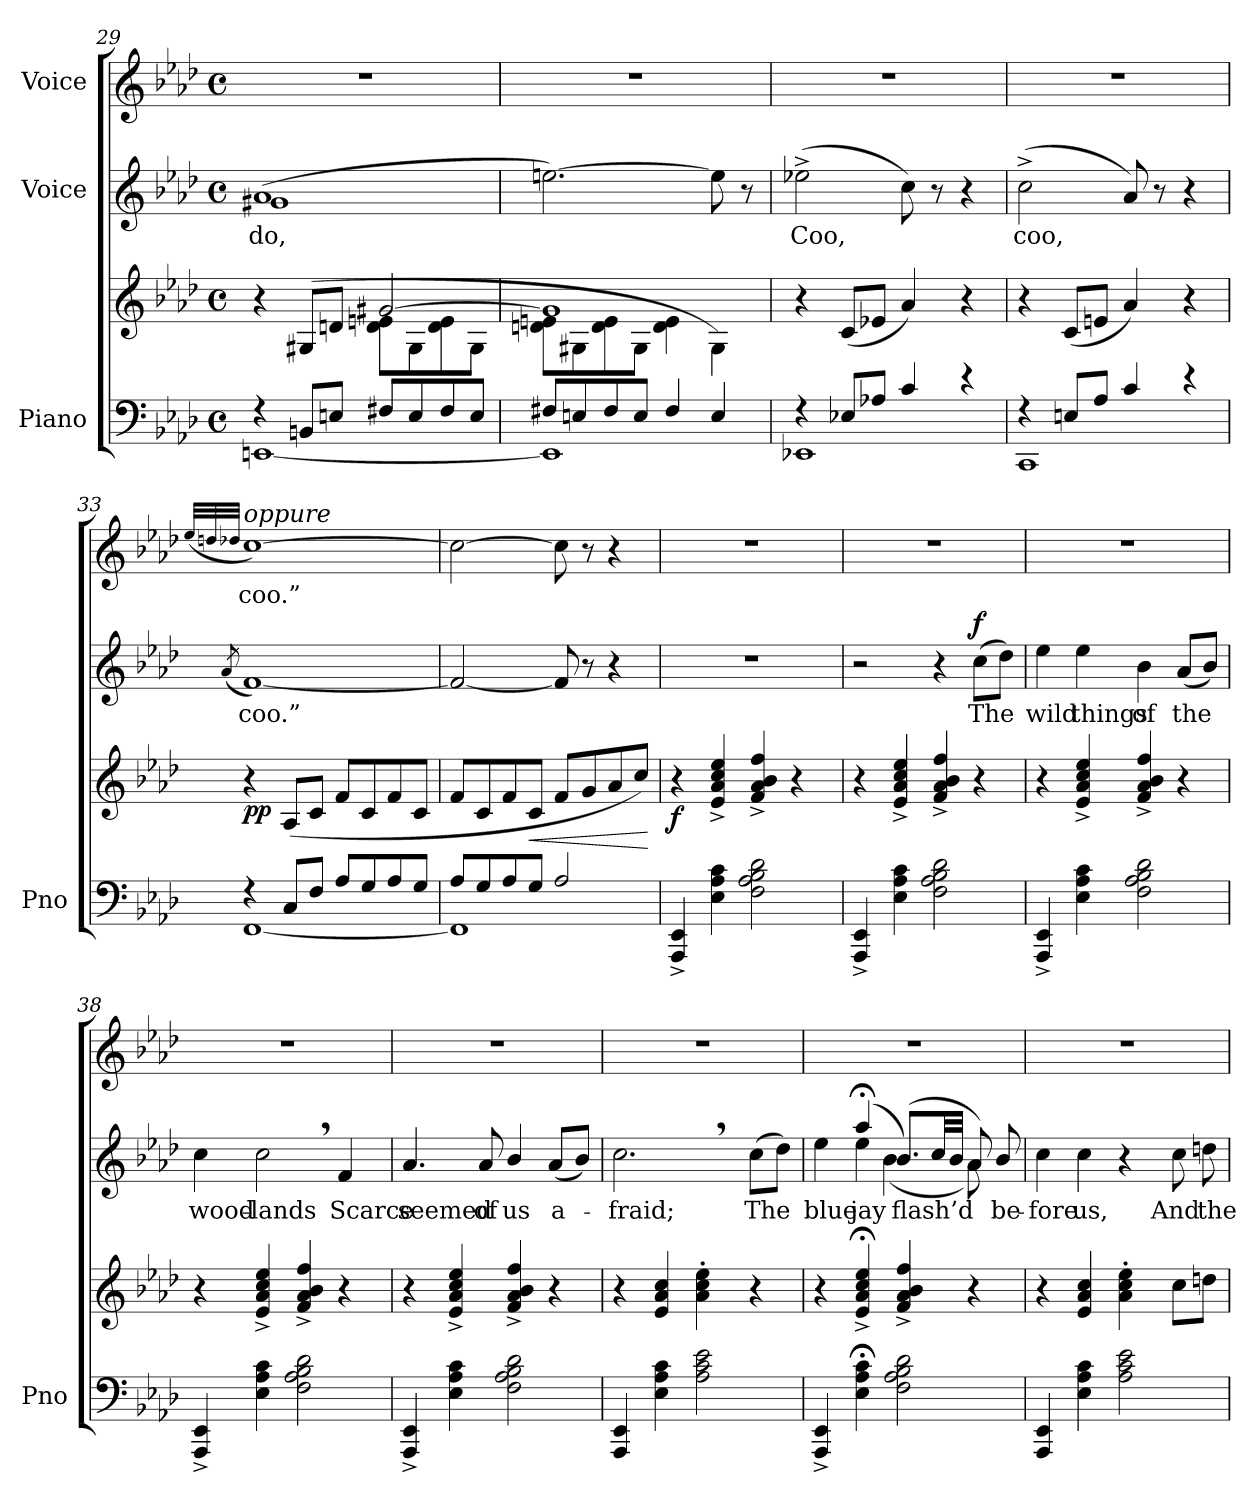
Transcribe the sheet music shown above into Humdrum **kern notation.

**kern	**kern	**dynam	**kern	**text	**dynam	**kern	**text
*part3	*part3	*part3	*part2	*part2	*part2	*part1	*part1
*staff4	*staff3	*staff3/4	*staff2	*staff2	*staff2	*staff1	*staff1
*I"Piano	*	*	*I"Voice	*	*	*I"Voice	*
*I'Pno	*	*	*	*	*	*	*
*clefF4	*clefG2	*	*clefG2	*	*	*clefG2	*
*k[b-e-a-d-]	*k[b-e-a-d-]	*	*k[b-e-a-d-]	*	*	*k[b-e-a-d-]	*
*M4/4	*M4/4	*	*M4/4	*	*	*M4/4	*
*met(c)	*met(c)	*	*met(c)	*	*	*met(c)	*
=29	=29	=29	=29	=29	=29	=29	=29
*^	*^	*	*^	*	*	*	*
4r	[1EEn	2ryy	4r	.	(>1a-	1g#X	do,	.	1r	.
8BBn/L	.	.	(>8G#X/L	.	.	.	.	.	.	.
8En/J	.	.	8dn/J	.	.	.	.	.	.	.
8F#X/L	.	[2g#X/	8d\ 8en\L	.	.	.	.	.	.	.
8E/	.	.	8G#\	.	.	.	.	.	.	.
8F#/	.	.	8d\ 8e\	.	.	.	.	.	.	.
8E/J	.	.	8G#\J	.	.	.	.	.	.	.
*	*	*	*	*	*v	*v	*	*	*	*
=30	=30	=30	=30	=30	=30	=30	=30	=30	=30
8F#X/L	1EE]	1g#]	8dn\ 8en\L	.	[2.een\)	.	.	1r	.
8En/	.	.	8G#X\	.	.	.	.	.	.
8F#/	.	.	8d\ 8e\	.	.	.	.	.	.
8E/J	.	.	8G#\J	.	.	.	.	.	.
4F#/	.	.	4d\ 4e\	.	.	.	.	.	.
4E/	.	.	4G#\)	.	8ee\]	.	.	.	.
.	.	.	.	.	8r	.	.	.	.
*	*	*v	*v	*	*	*	*	*	*
=31	=31	=31	=31	=31	=31	=31	=31	=31
4r	1EE-X	4r	.	(2ee-X^\	Coo,	.	1r	.
8E-X/L	.	(8c/L	.	.	.	.	.	.
8A-X/J	.	8e-X/J	.	.	.	.	.	.
4c/	.	4a-/)	.	8cc\)	.	.	.	.
.	.	.	.	8r	.	.	.	.
4r	.	4r	.	4r	.	.	.	.
=32	=32	=32	=32	=32	=32	=32	=32	=32
4r	1CC	4r	.	(2cc^\	coo,	.	1r	.
8En/L	.	(8c/L	.	.	.	.	.	.
8A-/J	.	8en/J	.	.	.	.	.	.
4c/	.	4a-/)	.	8a-/)	.	.	.	.
.	.	.	.	8r	.	.	.	.
4r	.	4r	.	4r	.	.	.	.
=33	=33	=33	=33	=33	=33	=33	=33	=33
.	.	.	.	.	.	.	(32qee-/LLL	.
.	.	.	.	.	.	.	32qddn/	.
.	.	.	.	(8qa-/	.	.	32qdd-X/JJJ	.
!	!	!	!	!	!	!	!LO:TX:i:t=oppure	!
!	!	!	!LO:DY:b	!	!	!	!	!
4r	[1FF	4r	pp	[1f)	coo.”	.	[1cc)	coo.”
8C/L	.	(8A-/L	.	.	.	.	.	.
8F/J	.	8c/J	.	.	.	.	.	.
8A-/L	.	8f/L	.	.	.	.	.	.
8G/	.	8c/	.	.	.	.	.	.
8A-/	.	8f/	.	.	.	.	.	.
8G/J	.	8c/J	.	.	.	.	.	.
=34	=34	=34	=34	=34	=34	=34	=34	=34
8A-/L	1FF]	8f/L	.	2f/_	.	.	2cc\_	.
8G/	.	8c/	.	.	.	.	.	.
8A-/	.	8f/	.	.	.	.	.	.
!	!	!	!LO:HP:b	!	!	!	!	!
8G/J	.	8c/J	<	.	.	.	.	.
2A-/	.	8f/L	.	8f/]	.	.	8cc\]	.
.	.	8g/	.	8r	.	.	8r	.
.	.	8a-/	.	4r	.	.	4r	.
.	.	8cc/J)	.	.	.	.	.	.
*v	*v	*	*	*	*	*	*	*
.	.	[	.	.	.	.	.
=35	=35	=35	=35	=35	=35	=35	=35
*^	*	*	*	*	*	*	*
!	!	!	!LO:DY:b	!	!	!	!	!
4AAA-/^ 4EE-/^	2..ryy	4r	f	1r	.	.	1r	.
4E-\ 4A-\ 4c\	.	4e-/^< 4a-/^< 4cc/^< 4ee-/^<	.	.	.	.	.	.
2F\ 2A-\ 2B-\ 2d-\	.	4f/^< 4a-/^< 4b-/^< 4ff/^<	.	.	.	.	.	.
.	.	4r	.	.	.	.	.	.
.	8ryy	.	.	.	.	.	.	.
=36	=36	=36	=36	=36	=36	=36	=36	=36
4AAA-/^ 4EE-/^	2..ryy	4r	.	2r	.	.	1r	.
4E-\ 4A-\ 4c\	.	4e-/^ 4a-/^ 4cc/^ 4ee-/^	.	.	.	.	.	.
2F\ 2A-\ 2B-\ 2d-\	.	4f/^ 4a-/^ 4b-/^ 4ff/^	.	4r	.	.	.	.
!	!	!	!	!	!	!LO:DY:a	!	!
.	.	4r	.	(8cc\L	The	f	.	.
.	8ryy	.	.	8dd-\J)	.	.	.	.
=37	=37	=37	=37	=37	=37	=37	=37	=37
4AAA-/^ 4EE-/^	2..ryy	4r	.	4ee-\	wild	.	1r	.
4E-\ 4A-\ 4c\	.	4e-/^ 4a-/^ 4cc/^ 4ee-/^	.	4ee-\	things	.	.	.
2F\ 2A-\ 2B-\ 2d-\	.	4f/^ 4a-/^ 4b-/^ 4ff/^	.	4b-\	of	.	.	.
.	.	4r	.	(8a-/L	the	.	.	.
.	8ryy	.	.	8b-/J)	.	.	.	.
=38	=38	=38	=38	=38	=38	=38	=38	=38
4AAA-/^ 4EE-/^	2..ryy	4r	.	4cc\	wood-	.	1r	.
4E-\ 4A-\ 4c\	.	4e-/^ 4a-/^ 4cc/^ 4ee-/^	.	2cc,\	-lands	.	.	.
2F\ 2A-\ 2B-\ 2d-\	.	4f/^ 4a-/^ 4b-/^ 4ff/^	.	.	.	.	.	.
.	.	4r	.	4f/	Scarce	.	.	.
.	8ryy	.	.	.	.	.	.	.
=39	=39	=39	=39	=39	=39	=39	=39	=39
4AAA-/^ 4EE-/^	2..ryy	4r	.	4.a-/	seemed	.	1r	.
4E-\ 4A-\ 4c\	.	4e-/^ 4a-/^ 4cc/^ 4ee-/^	.	.	.	.	.	.
.	.	.	.	8a-/	of	.	.	.
2F\ 2A-\ 2B-\ 2d-\	.	4f/^ 4a-/^ 4b-/^ 4ff/^	.	4b-/	us	.	.	.
.	.	4r	.	(8a-/L	a-	.	.	.
.	8ryy	.	.	8b-/J)	.	.	.	.
=40	=40	=40	=40	=40	=40	=40	=40	=40
4AAA-/ 4EE-/	2ryy	4r	.	2.cc,\	-fraid;	.	1r	.
4E-\ 4A-\ 4c\	.	4e-/ 4a-/ 4cc/	.	.	.	.	.	.
2A-\ 2c\ 2e-\	8ryy	4a-\' 4cc\' 4ee-\'	.	.	.	.	.	.
.	4.ryy	.	.	.	.	.	.	.
.	.	4r	.	(8cc\L	The	.	.	.
.	.	.	.	8dd-\J)	.	.	.	.
=41	=41	=41	=41	=41	=41	=41	=41	=41
*	*	*	*	*^	*	*	*	*
4AAA-/^ 4EE-/^	2..ryy	4r	.	4ee-\	4ryy	blue	.	1r	.
4E-\; 4A-\; 4c\;	.	4e-/;<^ 4a-/;<^ 4cc/;<^ 4ee-/;<^	.	(4aa-;</	4ee-\	jay	.	.	.
!	!	!	!	!LO:N:head=solid	!LO:N:head=solid	!	!	!	!
2F\ 2A-\ 2B-\ 2d-\	.	4f/^ 4a-/^ 4b-/^ 4ff/^	.	(8.b-/L)	(4b-\	flash’d	.	.	.
.	.	.	.	32cc/LL	.	.	.	.	.
.	.	.	.	32b-/JJJ	.	.	.	.	.
.	.	4r	.	8a-/)	8a-\)	.	.	.	.
.	8ryy	.	.	8b-/	8ryy	be-	.	.	.
*	*	*	*	*v	*v	*	*	*	*
=42	=42	=42	=42	=42	=42	=42	=42	=42
4AAA-/ 4EE-/	2ryy	4r	.	4cc\	-fore	.	1r	.
4E-\ 4A-\ 4c\	.	4e-/ 4a-/ 4cc/	.	4cc\	us,	.	.	.
2A-\ 2c\ 2e-\	8ryy	4a-\' 4cc\' 4ee-\'	.	4r	.	.	.	.
.	8ryy	.	.	.	.	.	.	.
.	4ryy	8cc\L	.	8cc\	And	.	.	.
.	.	8ddn\J	.	8ddn\	the	.	.	.
*v	*v	*	*	*	*	*	*	*
=	=	=	=	=	=	=	=
*-	*-	*-	*-	*-	*-	*-	*-
